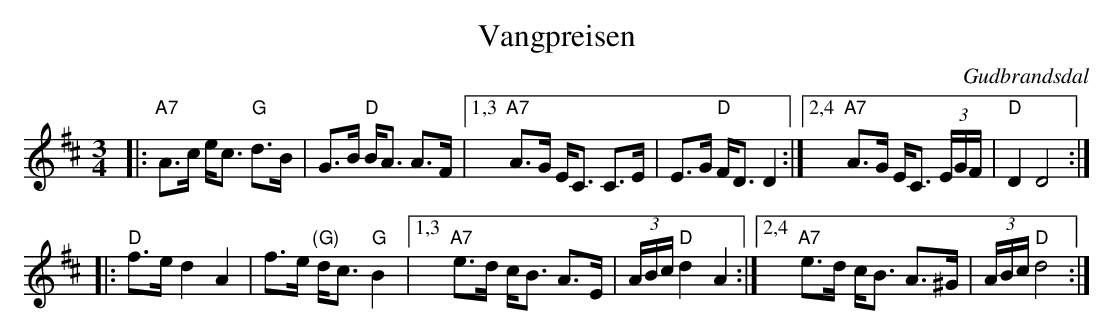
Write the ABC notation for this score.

X:1
T: Vangpreisen
O: Gudbrandsdal
M: 3/4
L: 1/8
K: D
|: "A7"A>c e<c "G"d>B | G>B "D"B<A A>F \
|1,3 "A7"A>G E<C C>E | E>G "D"F<D D2 \
:|2,4 "A7"A>G E<C (3E/G/F/ | "D"D2 D4 :|
|: "D"f>e d2 A2 | f>e "(G)"d<c "G"B2 \
|1,3 "A7"e>d c<B A>E | (3A/B/c/ "D"d2 A2 \
:|2,4 "A7"e>d c<B A>^G | (3A/B/c/ "D"d4 :|
